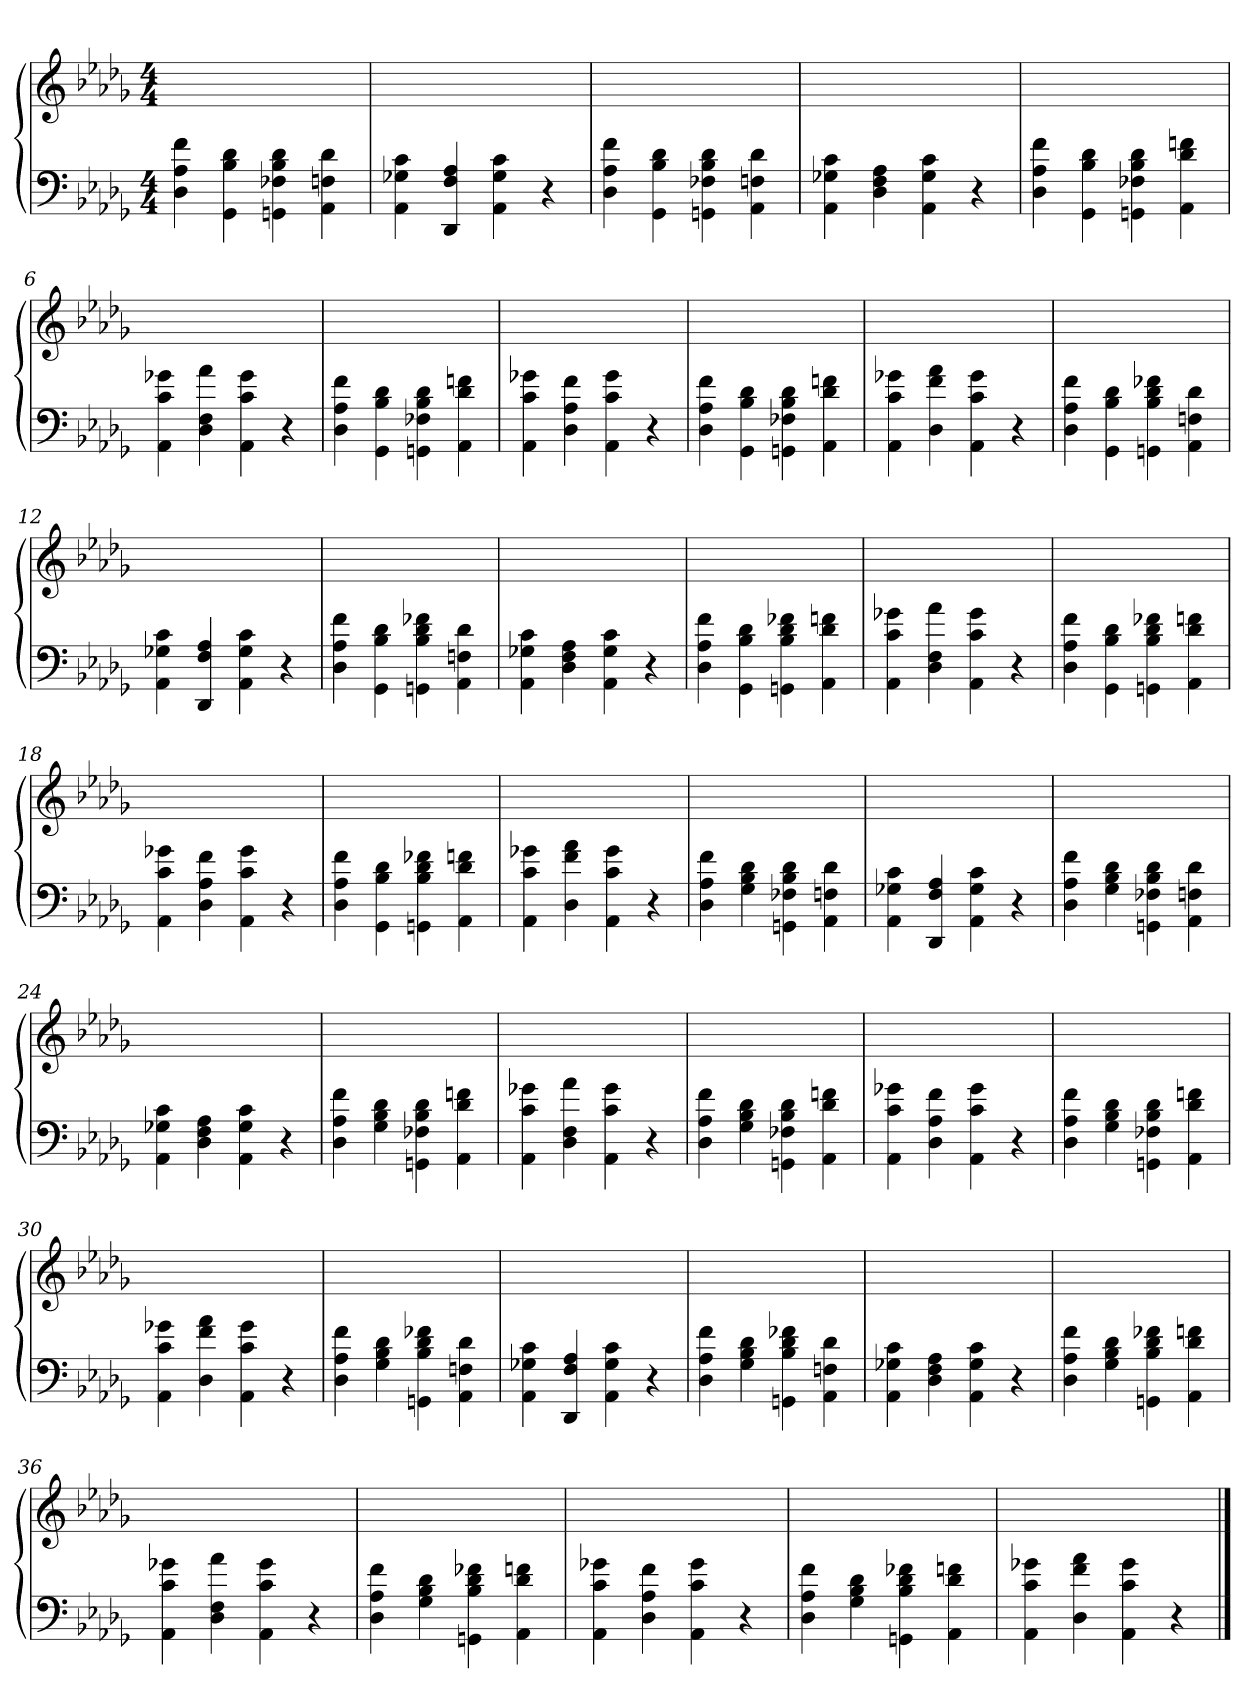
**kern	**kern
*part2	*part1
*staff2	*staff1
*clefF4	*clefG2
*k[b-e-a-d-g-]	*k[b-e-a-d-g-]
*D-:	*D-:
*M4/4	*M4/4
*MM60	*MM60
=1	=1
4D- 4A- 4f	1ryy
4GG- 4B- 4d-	.
4GGn 4F-X 4B- 4d-	.
4AA- 4Fn 4d-	.
=2	=2
4AA- 4G-X 4c	1ryy
4DD- 4F 4A-	.
4AA- 4G- 4c	.
4r	.
=3	=3
4D- 4A- 4f	1ryy
4GG- 4B- 4d-	.
4GGn 4F-X 4B- 4d-	.
4AA- 4Fn 4d-	.
=4	=4
4AA- 4G-X 4c	1ryy
4D- 4F 4A-	.
4AA- 4G- 4c	.
4r	.
=5	=5
4D- 4A- 4f	1ryy
4GG- 4B- 4d-	.
4GGn 4F-X 4B- 4d-	.
4AA- 4d- 4fn	.
=6	=6
4AA- 4c 4g-X	1ryy
4D- 4F 4a-	.
4AA- 4c 4g-	.
4r	.
=7	=7
4D- 4A- 4f	1ryy
4GG- 4B- 4d-	.
4GGn 4F-X 4B- 4d-	.
4AA- 4d- 4fn	.
=8	=8
4AA- 4c 4g-X	1ryy
4D- 4A- 4f	.
4AA- 4c 4g-	.
4r	.
=9	=9
4D- 4A- 4f	1ryy
4GG- 4B- 4d-	.
4GGn 4F-X 4B- 4d-	.
4AA- 4d- 4fn	.
=10	=10
4AA- 4c 4g-X	1ryy
4D- 4f 4a-	.
4AA- 4c 4g-	.
4r	.
=11	=11
4D- 4A- 4f	1ryy
4GG- 4B- 4d-	.
4GGn 4B- 4d- 4f-X	.
4AA- 4Fn 4d-	.
=12	=12
4AA- 4G-X 4c	1ryy
4DD- 4F 4A-	.
4AA- 4G- 4c	.
4r	.
=13	=13
4D- 4A- 4f	1ryy
4GG- 4B- 4d-	.
4GGn 4B- 4d- 4f-X	.
4AA- 4Fn 4d-	.
=14	=14
4AA- 4G-X 4c	1ryy
4D- 4F 4A-	.
4AA- 4G- 4c	.
4r	.
=15	=15
4D- 4A- 4f	1ryy
4GG- 4B- 4d-	.
4GGn 4B- 4d- 4f-X	.
4AA- 4d- 4fn	.
=16	=16
4AA- 4c 4g-X	1ryy
4D- 4F 4a-	.
4AA- 4c 4g-	.
4r	.
=17	=17
4D- 4A- 4f	1ryy
4GG- 4B- 4d-	.
4GGn 4B- 4d- 4f-X	.
4AA- 4d- 4fn	.
=18	=18
4AA- 4c 4g-X	1ryy
4D- 4A- 4f	.
4AA- 4c 4g-	.
4r	.
=19	=19
4D- 4A- 4f	1ryy
4GG- 4B- 4d-	.
4GGn 4B- 4d- 4f-X	.
4AA- 4d- 4fn	.
=20	=20
4AA- 4c 4g-X	1ryy
4D- 4f 4a-	.
4AA- 4c 4g-	.
4r	.
=21	=21
4D- 4A- 4f	1ryy
4G- 4B- 4d-	.
4GGn 4F-X 4B- 4d-	.
4AA- 4Fn 4d-	.
=22	=22
4AA- 4G-X 4c	1ryy
4DD- 4F 4A-	.
4AA- 4G- 4c	.
4r	.
=23	=23
4D- 4A- 4f	1ryy
4G- 4B- 4d-	.
4GGn 4F-X 4B- 4d-	.
4AA- 4Fn 4d-	.
=24	=24
4AA- 4G-X 4c	1ryy
4D- 4F 4A-	.
4AA- 4G- 4c	.
4r	.
=25	=25
4D- 4A- 4f	1ryy
4G- 4B- 4d-	.
4GGn 4F-X 4B- 4d-	.
4AA- 4d- 4fn	.
=26	=26
4AA- 4c 4g-X	1ryy
4D- 4F 4a-	.
4AA- 4c 4g-	.
4r	.
=27	=27
4D- 4A- 4f	1ryy
4G- 4B- 4d-	.
4GGn 4F-X 4B- 4d-	.
4AA- 4d- 4fn	.
=28	=28
4AA- 4c 4g-X	1ryy
4D- 4A- 4f	.
4AA- 4c 4g-	.
4r	.
=29	=29
4D- 4A- 4f	1ryy
4G- 4B- 4d-	.
4GGn 4F-X 4B- 4d-	.
4AA- 4d- 4fn	.
=30	=30
4AA- 4c 4g-X	1ryy
4D- 4f 4a-	.
4AA- 4c 4g-	.
4r	.
=31	=31
4D- 4A- 4f	1ryy
4G- 4B- 4d-	.
4GGn 4B- 4d- 4f-X	.
4AA- 4Fn 4d-	.
=32	=32
4AA- 4G-X 4c	1ryy
4DD- 4F 4A-	.
4AA- 4G- 4c	.
4r	.
=33	=33
4D- 4A- 4f	1ryy
4G- 4B- 4d-	.
4GGn 4B- 4d- 4f-X	.
4AA- 4Fn 4d-	.
=34	=34
4AA- 4G-X 4c	1ryy
4D- 4F 4A-	.
4AA- 4G- 4c	.
4r	.
=35	=35
4D- 4A- 4f	1ryy
4G- 4B- 4d-	.
4GGn 4B- 4d- 4f-X	.
4AA- 4d- 4fn	.
=36	=36
4AA- 4c 4g-X	1ryy
4D- 4F 4a-	.
4AA- 4c 4g-	.
4r	.
=37	=37
4D- 4A- 4f	1ryy
4G- 4B- 4d-	.
4GGn 4B- 4d- 4f-X	.
4AA- 4d- 4fn	.
=38	=38
4AA- 4c 4g-X	1ryy
4D- 4A- 4f	.
4AA- 4c 4g-	.
4r	.
=39	=39
4D- 4A- 4f	1ryy
4G- 4B- 4d-	.
4GGn 4B- 4d- 4f-X	.
4AA- 4d- 4fn	.
=40	=40
4AA- 4c 4g-X	1ryy
4D- 4f 4a-	.
4AA- 4c 4g-	.
4r	.
==	==
*-	*-
